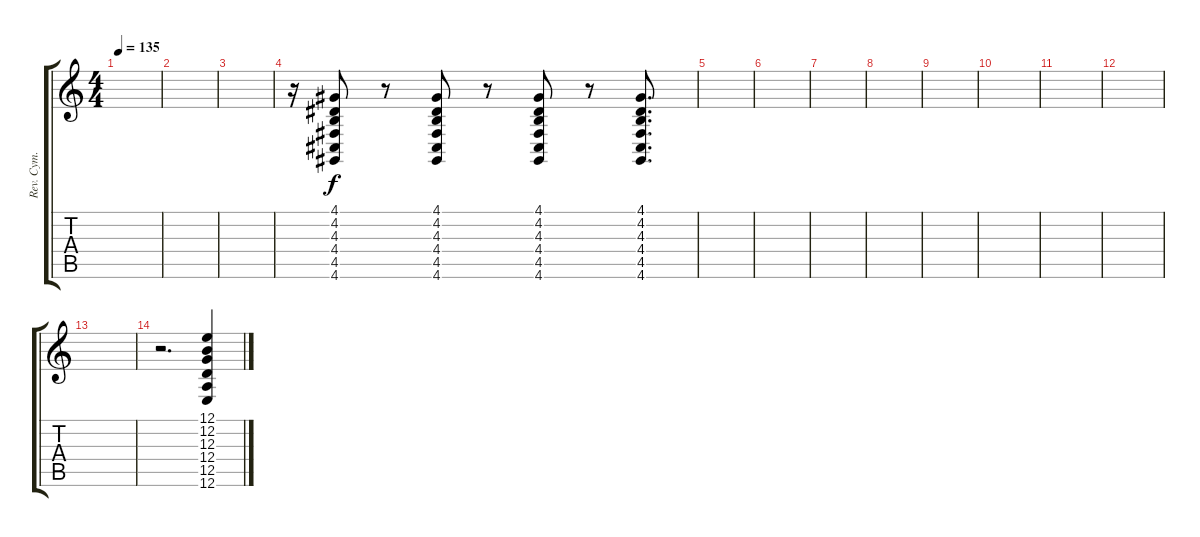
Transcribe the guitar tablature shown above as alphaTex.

\track ("Rev. Cym." "Rev. Cym.") {instrument reversecymbal}
\staff {score tabs}
\tuning (E4 B3 G3 D3 A2 E2) {hide}
\ts (4 4)
\tempo 135
\clef g2
\ks c
|
|
|
r.16 (4.1 4.2 4.3 4.4 4.5 4.6).8 r.8 (4.1 4.2 4.3 4.4 4.5 4.6).8 r.8 (4.1 4.2 4.3 4.4 4.5 4.6).8 r.8 (4.1 4.2 4.3 4.4 4.5 4.6).8{d} |
|
|
|
|
|
|
|
|
|
r.2{d} (12.1 12.2 12.3 12.4 12.5 12.6).4
